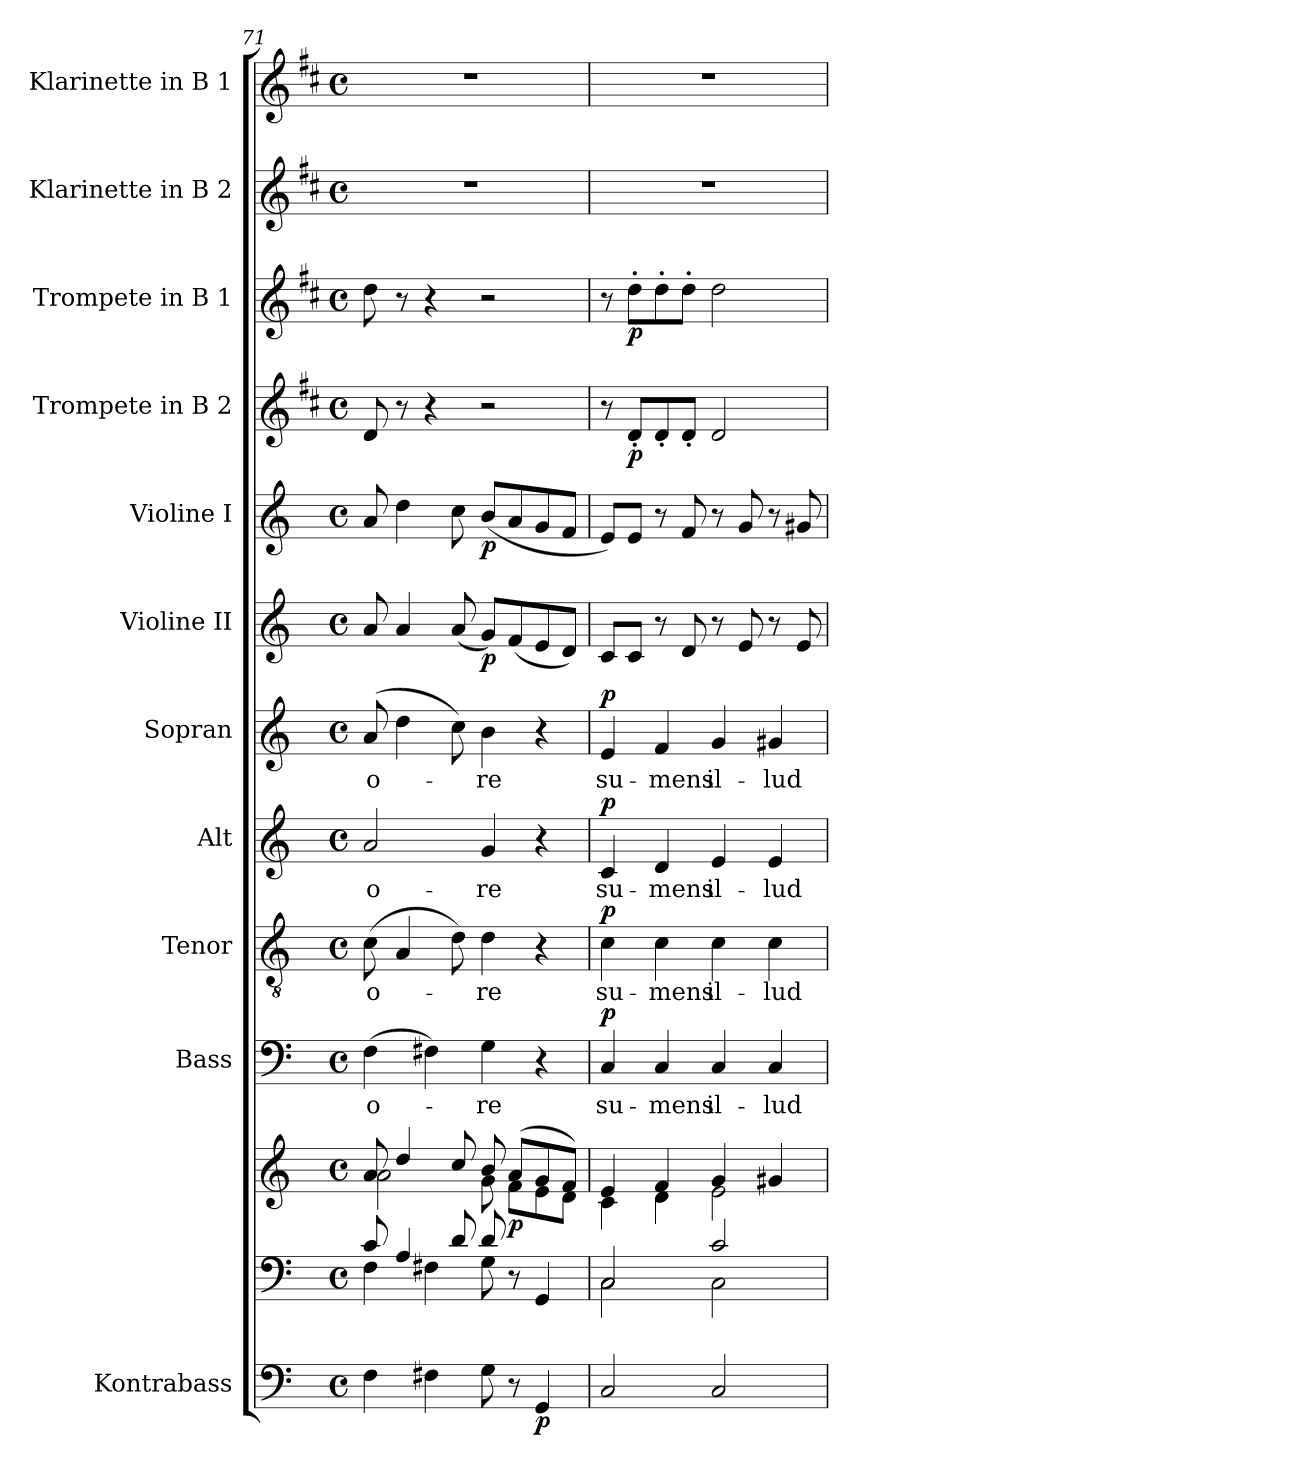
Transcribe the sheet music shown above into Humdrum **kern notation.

**kern	**dynam	**kern	**kern	**dynam	**kern	**text	**dynam	**kern	**text	**dynam	**kern	**text	**dynam	**kern	**text	**dynam	**kern	**dynam	**kern	**dynam	**kern	**dynam	**kern	**dynam	**kern	**kern
*part12	*part12	*part11	*part11	*part11	*part10	*part10	*part10	*part9	*part9	*part9	*part8	*part8	*part8	*part7	*part7	*part7	*part6	*part6	*part5	*part5	*part4	*part4	*part3	*part3	*part2	*part1
*staff13	*staff13	*staff12	*staff11	*staff11/12	*staff10	*staff10	*staff10	*staff9	*staff9	*staff9	*staff8	*staff8	*staff8	*staff7	*staff7	*staff7	*staff6	*staff6	*staff5	*staff5	*staff4	*staff4	*staff3	*staff3	*staff2	*staff1
*I"Kontrabass	*	*	*	*	*I"Bass	*	*	*I"Tenor	*	*	*I"Alt	*	*	*I"Sopran	*	*	*I"Violine II	*	*I"Violine I	*	*I"Trompete in B 2	*	*I"Trompete in B 1	*	*I"Klarinette in B 2	*I"Klarinette in B 1
*I'Kb.	*	*	*	*	*I'B	*	*	*I'T	*	*	*I'A	*	*	*I'S	*	*	*I'Vl. II	*	*I'Vl. I	*	*	*	*	*	*	*
*clefF4	*	*clefF4	*clefG2	*	*clefF4	*	*	*clefGv2	*	*	*clefG2	*	*	*clefG2	*	*	*clefG2	*	*clefG2	*	*clefG2	*	*clefG2	*	*clefG2	*clefG2
*ITrd7c12	*	*	*	*	*	*	*	*	*	*	*	*	*	*	*	*	*	*	*	*	*ITrd1c2	*	*ITrd1c2	*	*ITrd1c2	*ITrd1c2
*k[]	*	*k[]	*k[]	*	*k[]	*	*	*k[]	*	*	*k[]	*	*	*k[]	*	*	*k[]	*	*k[]	*	*k[]	*	*k[]	*	*k[]	*k[]
*C:	*	*C:	*C:	*	*C:	*	*	*C:	*	*	*C:	*	*	*C:	*	*	*C:	*	*C:	*	*C:	*	*C:	*	*C:	*C:
*M4/4	*	*M4/4	*M4/4	*	*M4/4	*	*	*M4/4	*	*	*M4/4	*	*	*M4/4	*	*	*M4/4	*	*M4/4	*	*M4/4	*	*M4/4	*	*M4/4	*M4/4
*met(c)	*	*met(c)	*met(c)	*	*met(c)	*	*	*met(c)	*	*	*met(c)	*	*	*met(c)	*	*	*met(c)	*	*met(c)	*	*met(c)	*	*met(c)	*	*met(c)	*met(c)
=71	=71	=71	=71	=71	=71	=71	=71	=71	=71	=71	=71	=71	=71	=71	=71	=71	=71	=71	=71	=71	=71	=71	=71	=71	=71	=71
*	*	*^	*^	*	*	*	*	*	*	*	*	*	*	*	*	*	*	*	*	*	*	*	*	*	*	*
!	!	!	!	!	!	!	!	!LO:LY:b	!	!	!LO:LY:b	!	!	!LO:LY:b	!	!	!LO:LY:b	!	!	!	!	!	!	!	!	!	!	!
4FF\	.	8c/	4F\	8a/	2a\	.	(>4F\	o-	.	(>8c\	o-	.	2a/	o-	.	(8a/	o-	.	8a/	.	8a/	.	8c/	.	8cc\	.	1r	1r
.	.	4A/	.	4dd/	.	.	.	.	.	4A/	.	.	.	.	.	4dd\	.	.	4a/	.	4dd\	.	8r	.	8r	.	.	.
4FF#X\	.	.	4F#X\	.	.	.	4F#X\)	.	.	.	.	.	.	.	.	.	.	.	.	.	.	.	4r	.	4r	.	.	.
.	.	8d/	.	8cc/	.	.	.	.	.	8d\)	.	.	.	.	.	8cc\)	.	.	(<8a/	.	8cc\	.	.	.	.	.	.	.
!	!	!	!	!	!	!	!	!LO:LY:b	!	!	!LO:LY:b	!	!	!LO:LY:b	!	!	!LO:LY:b	!	!	!LO:DY:b	!	!LO:DY:b	!	!	!	!	!	!
8GG\	.	8d/	8G\	8b/	8g\	.	4G\	-re	.	4d\	-re	.	4g/	-re	.	4b\	-re	.	8g/L)	p	(<8b/L	p	2r	.	2r	.	.	.
!	!	!	!	!	!	!LO:DY:b	!	!	!	!	!	!	!	!	!	!	!	!	!	!	!	!	!	!	!	!	!	!
8r	.	4.ryy	8r	(>8a/L	8f\L	p	.	.	.	.	.	.	.	.	.	.	.	.	(<8f/	.	8a/	.	.	.	.	.	.	.
!	!LO:DY:b	!	!	!	!	!	!	!	!	!	!	!	!	!	!	!	!	!	!	!	!	!	!	!	!	!	!	!
4GGG/	p	.	4GG/	8g/	8e\	.	4r	.	.	4r	.	.	4r	.	.	4r	.	.	8e/	.	8g/	.	.	.	.	.	.	.
.	.	.	.	8f/J)	8d\J	.	.	.	.	.	.	.	.	.	.	.	.	.	8d/J)	.	8f/J	.	.	.	.	.	.	.
!!LO:PB:g=z
=72	=72	=72	=72	=72	=72	=72	=72	=72	=72	=72	=72	=72	=72	=72	=72	=72	=72	=72	=72	=72	=72	=72	=72	=72	=72	=72	=72	=72
!	!	!	!	!	!	!	!	!LO:LY:b	!LO:DY:a	!	!LO:LY:b	!LO:DY:a	!	!LO:LY:b	!LO:DY:a	!	!LO:LY:b	!LO:DY:a	!	!	!	!	!	!	!	!	!	!
2CC/	.	2C/	2C\	4e/	4c\	.	4C/	su-	p	4c\	su-	p	4c/	su-	p	4e/	su-	p	8c/L	.	8e/L)	.	8r	.	8r	.	1r	1r
!	!	!	!	!	!	!	!	!	!	!	!	!	!	!	!	!	!	!	!	!	!	!	!	!LO:DY:b	!	!LO:DY:b	!	!
.	.	.	.	.	.	.	.	.	.	.	.	.	.	.	.	.	.	.	8c/J	.	8e/J	.	8c'</L	p	8cc'>\L	p	.	.
!	!	!	!	!	!	!	!	!LO:LY:b	!	!	!LO:LY:b	!	!	!LO:LY:b	!	!	!LO:LY:b	!	!	!	!	!	!	!	!	!	!	!
.	.	.	.	4f/	4d\	.	4C/	-mens	.	4c\	-mens	.	4d/	-mens	.	4f/	-mens	.	8r	.	8r	.	8c'</	.	8cc'>\	.	.	.
.	.	.	.	.	.	.	.	.	.	.	.	.	.	.	.	.	.	.	8d/	.	8f/	.	8c'</J	.	8cc'>\J	.	.	.
!	!	!	!	!	!	!	!	!LO:LY:b	!	!	!LO:LY:b	!	!	!LO:LY:b	!	!	!LO:LY:b	!	!	!	!	!	!	!	!	!	!	!
2CC/	.	2c/	2C\	4g/	2e\	.	4C/	il-	.	4c\	il-	.	4e/	il-	.	4g/	il-	.	8r	.	8r	.	2c/	.	2cc\	.	.	.
.	.	.	.	.	.	.	.	.	.	.	.	.	.	.	.	.	.	.	8e/	.	8g/	.	.	.	.	.	.	.
!	!	!	!	!	!	!	!	!LO:LY:b	!	!	!LO:LY:b	!	!	!LO:LY:b	!	!	!LO:LY:b	!	!	!	!	!	!	!	!	!	!	!
.	.	.	.	4g#X/	.	.	4C/	-lud	.	4c\	-lud	.	4e/	-lud	.	4g#X/	-lud	.	8r	.	8r	.	.	.	.	.	.	.
.	.	.	.	.	.	.	.	.	.	.	.	.	.	.	.	.	.	.	8e/	.	8g#X/	.	.	.	.	.	.	.
*	*	*v	*v	*	*	*	*	*	*	*	*	*	*	*	*	*	*	*	*	*	*	*	*	*	*	*	*	*
*	*	*	*v	*v	*	*	*	*	*	*	*	*	*	*	*	*	*	*	*	*	*	*	*	*	*	*	*
=	=	=	=	=	=	=	=	=	=	=	=	=	=	=	=	=	=	=	=	=	=	=	=	=	=	=
*-	*-	*-	*-	*-	*-	*-	*-	*-	*-	*-	*-	*-	*-	*-	*-	*-	*-	*-	*-	*-	*-	*-	*-	*-	*-	*-
